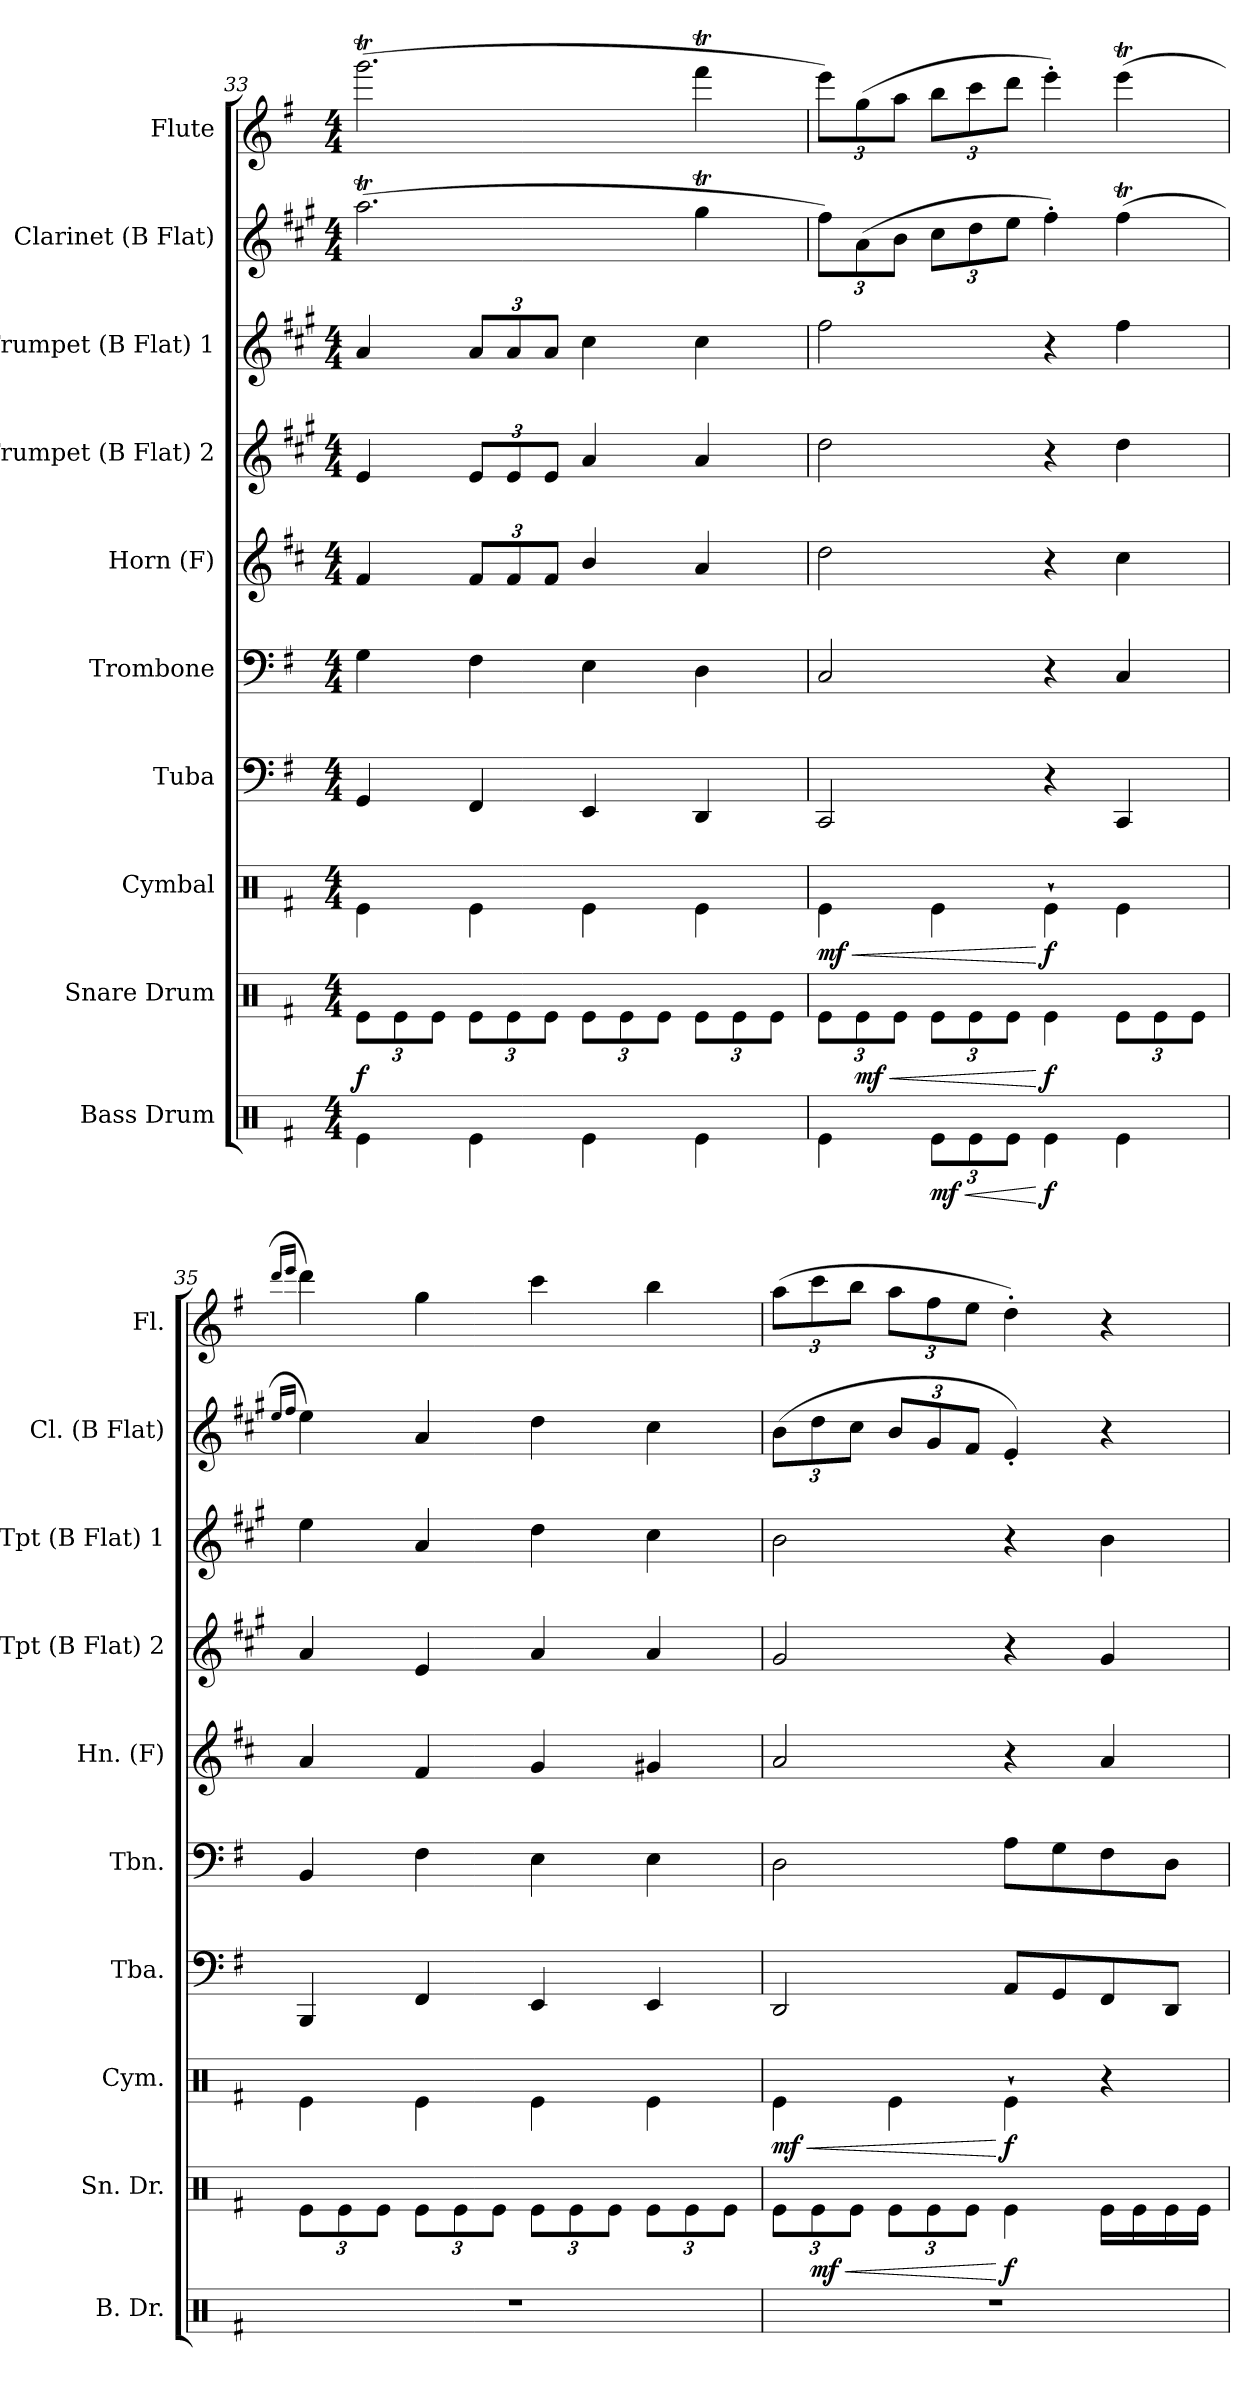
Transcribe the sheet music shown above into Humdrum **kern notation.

**kern	**dynam	**kern	**dynam	**kern	**dynam	**kern	**kern	**kern	**kern	**kern	**kern	**kern
*part10	*part10	*part9	*part9	*part8	*part8	*part7	*part6	*part5	*part4	*part3	*part2	*part1
*staff10	*staff10	*staff9	*staff9	*staff8	*staff8	*staff7	*staff6	*staff5	*staff4	*staff3	*staff2	*staff1
*I"Bass Drum	*	*I"Snare Drum	*	*I"Cymbal	*	*I"Tuba	*I"Trombone	*I"Horn (F)	*I"Trumpet (B Flat) 2	*I"Trumpet (B Flat) 1	*I"Clarinet (B Flat)	*I"Flute
*I'B. Dr.	*	*I'Sn. Dr.	*	*I'Cym.	*	*I'Tba.	*I'Tbn.	*I'Hn. (F)	*I'Tpt (B Flat) 2	*I'Tpt (B Flat) 1	*I'Cl. (B Flat)	*I'Fl.
!!LO:PB:g=z
*clefX	*	*clefX	*	*clefX	*	*clefF4	*clefF4	*clefG2	*clefG2	*clefG2	*clefG2	*clefG2
*	*	*	*	*	*	*	*	*ITrd4c7	*ITrd1c2	*ITrd1c2	*ITrd1c2	*
*k[f#]	*	*k[f#]	*	*k[f#]	*	*k[f#]	*k[f#]	*k[f#]	*k[f#]	*k[f#]	*k[f#]	*k[f#]
*G:	*	*G:	*	*G:	*	*G:	*G:	*G:	*G:	*G:	*G:	*G:
*M4/4	*	*M4/4	*	*M4/4	*	*M4/4	*M4/4	*M4/4	*M4/4	*M4/4	*M4/4	*M4/4
*	*	*Xbrackettup	*	*	*	*	*	*	*	*	*	*
=33	=33	=33	=33	=33	=33	=33	=33	=33	=33	=33	=33	=33
!	!	!	!LO:DY:b	!	!	!	!	!	!	!	!	!
4Re\	.	12Re\L	f	4Re\	.	4GG/	4G\	4B/	4d/	4g/	(2.ggT\	(2.gggT\
.	.	12Re\	.	.	.	.	.	.	.	.	.	.
.	.	12Re\J	.	.	.	.	.	.	.	.	.	.
*	*	*	*	*	*	*	*	*Xbrackettup	*Xbrackettup	*Xbrackettup	*	*
4Re\	.	12Re\L	.	4Re\	.	4FF#/	4F#\	12B/L	12d/L	12g/L	.	.
.	.	12Re\	.	.	.	.	.	12B/	12d/	12g/	.	.
.	.	12Re\J	.	.	.	.	.	12B/J	12d/J	12g/J	.	.
4Re\	.	12Re\L	.	4Re\	.	4EE/	4E\	4e/	4g/	4b\	.	.
.	.	12Re\	.	.	.	.	.	.	.	.	.	.
.	.	12Re\J	.	.	.	.	.	.	.	.	.	.
4Re\	.	12Re\L	.	4Re\	.	4DD/	4D\	4d/	4g/	4b\	4ff#t\	4fff#t\
.	.	12Re\	.	.	.	.	.	.	.	.	.	.
.	.	12Re\J	.	.	.	.	.	.	.	.	.	.
=34	=34	=34	=34	=34	=34	=34	=34	=34	=34	=34	=34	=34
!	!	!	!	!	!LO:HP:b	!	!	!	!	!	!	!
*	*	*	*	*	*	*	*	*	*	*	*Xbrackettup	*Xbrackettup
!	!	!	!	!	!LO:DY:n=1:b	!	!	!	!	!	!	!
4Re\	.	12Re\L	.	4Re\	< mf	2CC/	2C/	2g\	2cc\	2ee\	12ee\L)	12eee\L)
!	!	!	!LO:HP:b	!	!	!	!	!	!	!	!	!
!	!	!	!LO:DY:n=1:b	!	!	!	!	!	!	!	!	!
.	.	12Re\	< mf	.	.	.	.	.	.	.	(12g\	(12gg\
.	.	12Re\J	.	.	.	.	.	.	.	.	12a\J	12aa\J
*Xbrackettup	*	*	*	*	*	*	*	*	*	*	*	*
!	!LO:HP:b	!	!	!	!	!	!	!	!	!	!	!
!	!LO:DY:n=1:b	!	!	!	!	!	!	!	!	!	!	!
12Re\L	< mf	12Re\L	.	4Re\	.	.	.	.	.	.	12b\L	12bb\L
12Re\	.	12Re\	.	.	.	.	.	.	.	.	12cc\	12ccc\
12Re\J	.	12Re\J	.	.	.	.	.	.	.	.	12dd\J	12ddd\J
!	!LO:DY:n=2:b	!	!LO:DY:n=2:b	!	!LO:DY:n=2:b	!	!	!	!	!	!	!
4Re\	[ f	4Re\	[ f	4Re`>\	[ f	4r	4r	4r	4r	4r	4ee'>\)	4eee'>\)
4Re\	.	12Re\L	.	4Re\	.	4CC/	4C/	4f#\	4cc\	4ee\	(4eeT\	(4eeeT\
.	.	12Re\	.	.	.	.	.	.	.	.	.	.
.	.	12Re\J	.	.	.	.	.	.	.	.	.	.
!!LO:PB:g=z
=35	=35	=35	=35	=35	=35	=35	=35	=35	=35	=35	=35	=35
.	.	.	.	.	.	.	.	.	.	.	16qdd/LL	16qddd/LL
.	.	.	.	.	.	.	.	.	.	.	16qee/JJ	16qeee/JJ
1r	.	12Re\L	.	4Re\	.	4BBB/	4BB/	4d/	4g/	4dd\	4dd\)	4ddd\)
.	.	12Re\	.	.	.	.	.	.	.	.	.	.
.	.	12Re\J	.	.	.	.	.	.	.	.	.	.
.	.	12Re\L	.	4Re\	.	4FF#/	4F#\	4B/	4d/	4g/	4g/	4gg\
.	.	12Re\	.	.	.	.	.	.	.	.	.	.
.	.	12Re\J	.	.	.	.	.	.	.	.	.	.
.	.	12Re\L	.	4Re\	.	4EE/	4E\	4c/	4g/	4cc\	4cc\	4ccc\
.	.	12Re\	.	.	.	.	.	.	.	.	.	.
.	.	12Re\J	.	.	.	.	.	.	.	.	.	.
.	.	12Re\L	.	4Re\	.	4EE/	4E\	4c#X/	4g/	4b\	4b\	4bb\
.	.	12Re\	.	.	.	.	.	.	.	.	.	.
.	.	12Re\J	.	.	.	.	.	.	.	.	.	.
=36	=36	=36	=36	=36	=36	=36	=36	=36	=36	=36	=36	=36
!	!	!	!	!	!LO:HP:b	!	!	!	!	!	!	!
!	!	!	!	!	!LO:DY:n=1:b	!	!	!	!	!	!	!
1r	.	12Re\L	.	4Re\	< mf	2DD/	2D\	2d/	2f#/	2a\	(12a\L	(12aa\L
!	!	!	!LO:HP:b	!	!	!	!	!	!	!	!	!
!	!	!	!LO:DY:n=1:b	!	!	!	!	!	!	!	!	!
.	.	12Re\	< mf	.	.	.	.	.	.	.	12cc\	12ccc\
.	.	12Re\J	.	.	.	.	.	.	.	.	12b\J	12bb\J
.	.	12Re\L	.	4Re\	.	.	.	.	.	.	12a/L	12aa\L
.	.	12Re\	.	.	.	.	.	.	.	.	12f#/	12ff#\
.	.	12Re\J	.	.	.	.	.	.	.	.	12e/J	12ee\J
!	!	!	!LO:DY:n=2:b	!	!LO:DY:n=2:b	!	!	!	!	!	!	!
.	.	4Re\	[ f	4Re`>\	[ f	8AA/L	8A\L	4r	4r	4r	4d'</)	4dd'>\)
.	.	.	.	.	.	8GG/	8G\	.	.	.	.	.
.	.	16Re\LL	.	4r	.	8FF#/	8F#\	4d/	4f#/	4a\	4r	4r
.	.	16Re\	.	.	.	.	.	.	.	.	.	.
.	.	16Re\	.	.	.	8DD/J	8D\J	.	.	.	.	.
.	.	16Re\JJ	.	.	.	.	.	.	.	.	.	.
=	=	=	=	=	=	=	=	=	=	=	=	=
*-	*-	*-	*-	*-	*-	*-	*-	*-	*-	*-	*-	*-
